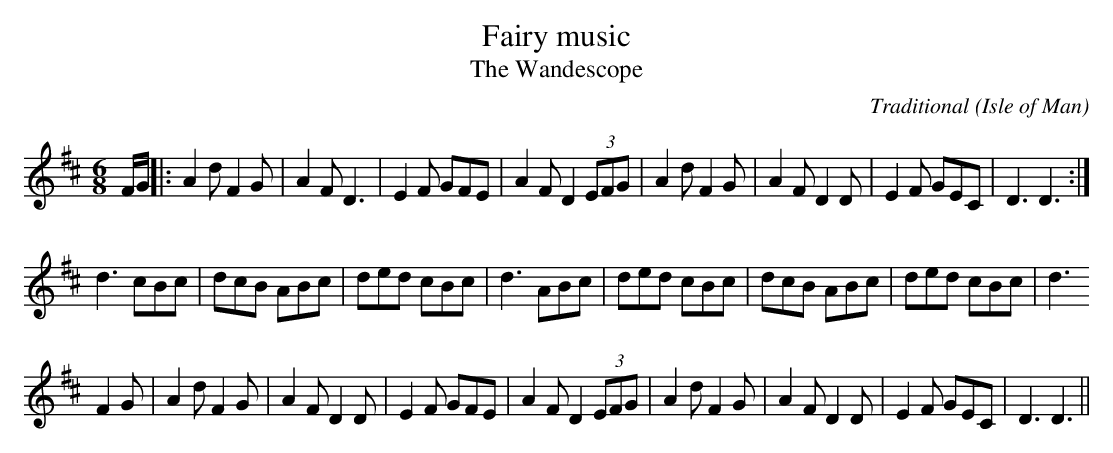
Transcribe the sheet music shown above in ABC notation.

X:1
T:Fairy music
T:The Wandescope
C:Traditional
O:Isle of Man
M:6/8
L:1/8
K:D
F/G/||:A2d F2G|A2F D3|E2F GFE|A2F D2 (3EFG|A2d F2G|A2F D2D|E2F GEC|D3 D3:|
d3 cBc|dcB ABc|ded cBc|d3 ABc|ded cBc|dcB ABc| ded cBc|d3
F2G|A2d F2G|A2F D2D|E2F GFE|A2F D2(3EFG|A2d F2G|A2F D2D|E2F GEC|D3 D3||
